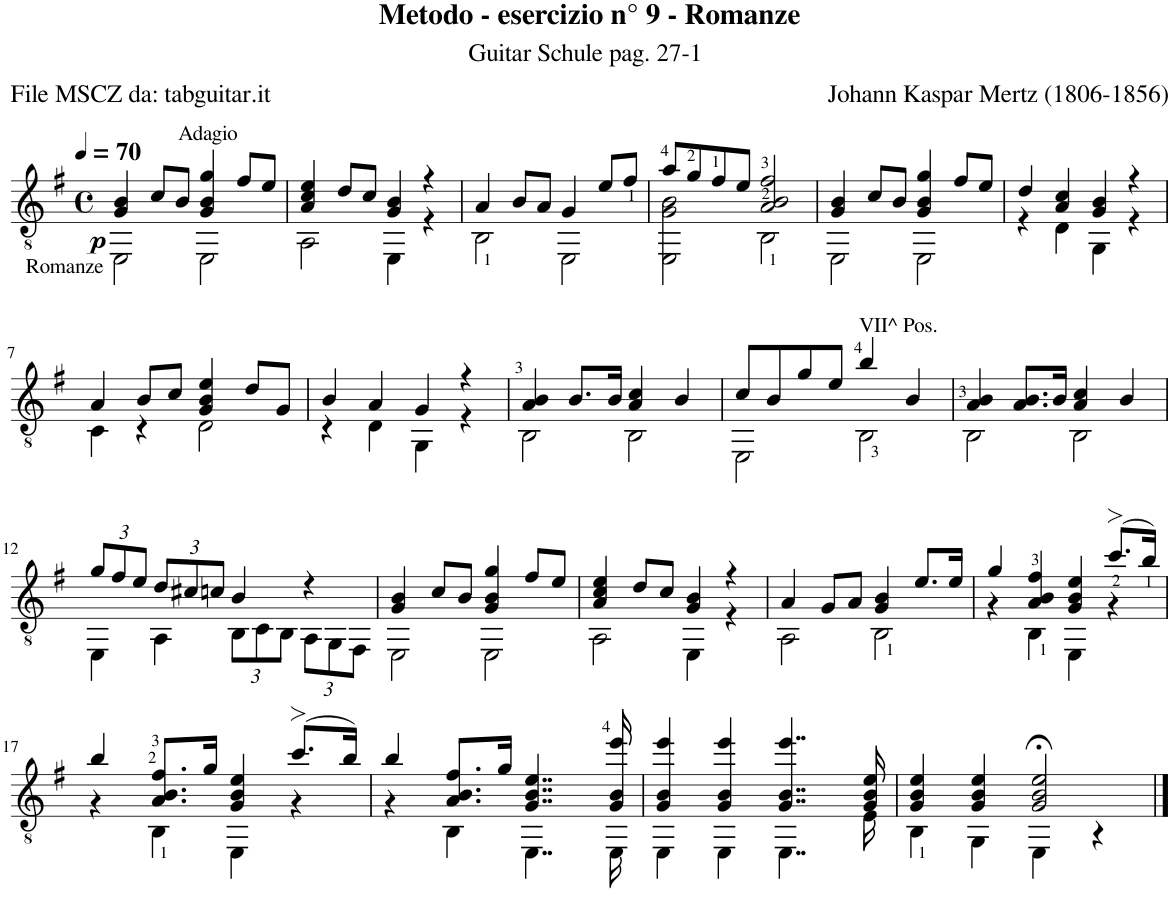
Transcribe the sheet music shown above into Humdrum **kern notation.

**kern	**dynam
*part1	*part1
*staff1	*staff1
*I"Guitar	*
*I'Guit.	*
*clefGv2	*
*k[f#]	*
*M4/4	*
*met(c)	*
*MM70	*
=1	=1
*^	*
!LO:TX:b:t=Romanze	!	!
!	!	!LO:DY:b
4G/ 4B/	2EE\	p
8c/L	.	.
!LO:TX:a:t=Adagio	!	!
8B/J	.	.
4G/ 4B/ 4g/	2EE\	.
8f#/L	.	.
8e/J	.	.
=2	=2	=2
4A/ 4c/ 4e/	2AA\	.
8d/L	.	.
8c/J	.	.
4G/ 4B/	4EE\	.
4r	4r	.
=3	=3	=3
4A/	2BB\	.
8B/L	.	.
8A/J	.	.
4G/	2EE\	.
8e/L	.	.
8f#/J	.	.
=4	=4	=4
8a/L	2EE\ 2G\ 2B\	.
8g/	.	.
8f#/	.	.
8e/J	.	.
2A/ 2B/ 2f#/	2BB\	.
=5	=5	=5
4G/ 4B/	2EE\	.
8c/L	.	.
8B/J	.	.
4G/ 4B/ 4g/	2EE\	.
8f#/L	.	.
8e/J	.	.
=6	=6	=6
4d/	4r	.
4A/ 4c/	4D\	.
4G/ 4B/	4GG\	.
4r	4r	.
!!LO:LB:g=z	!!
=7	=7	=7
4A/	4C\	.
8B/L	4r	.
8c/J	.	.
4G/ 4B/ 4e/	2D\	.
8d/L	.	.
8G/J	.	.
=8	=8	=8
4B/	4r	.
4A/	4D\	.
4G/	4GG\	.
4r	4r	.
=9	=9	=9
4A/ 4B/	2BB\	.
8.B/L	.	.
16B/Jk	.	.
4A/ 4c/	2BB\	.
4B/	.	.
=10	=10	=10
8c/L	2EE\	.
8B/	.	.
8g/	.	.
8e/J	.	.
!LO:TX:a:t=VII^ Pos.	!	!
4b/	2BB\	.
4B/	.	.
=11	=11	=11
4A/ 4B/	2BB\	.
8.A/ 8.B/L	.	.
16B/Jk	.	.
4A/ 4c/	2BB\	.
4B/	.	.
!!LO:LB:g=z	!!
=12	=12	=12
*Xbrackettup	*	*
12g/L	4EE\	.
12f#/	.	.
12e/J	.	.
12d/L	4AA\	.
12c#X/	.	.
12cn/J	.	.
4B/	12BB\L	.
.	12C\	.
.	12BB\J	.
4r	12AA\L	.
.	12GG\	.
.	12FF#\J	.
=13	=13	=13
4G/ 4B/	2EE\	.
8c/L	.	.
8B/J	.	.
4G/ 4B/ 4g/	2EE\	.
8f#/L	.	.
8e/J	.	.
=14	=14	=14
4A/ 4c/ 4e/	2AA\	.
8d/L	.	.
8c/J	.	.
4G/ 4B/	4EE\	.
4r	4r	.
=15	=15	=15
4A/	2AA\	.
8G/L	.	.
8A/J	.	.
4G/ 4B/	2BB\	.
8.e/L	.	.
16e/Jk	.	.
=16	=16	=16
4g/	4r	.
4A/ 4B/ 4f#/	4BB\	.
4G/ 4B/ 4e/	4EE\	.
(8.cc>/L	4r	.
16b/Jk)	.	.
!!LO:LB:g=z	!!
=17	=17	=17
4b/	4r	.
8.A/ 8.B/ 8.f#/L	4BB\	.
16g/Jk	.	.
4G/ 4B/ 4e/	4EE\	.
(8.cc>/L	4r	.
16b/Jk)	.	.
=18	=18	=18
4b/	4r	.
8.A/ 8.B/ 8.f#/L	4BB\	.
16g/Jk	.	.
4..G/ 4..B/ 4..e/	4..EE\	.
16G/ 16B/ 16ee/	16EE\	.
=19	=19	=19
4G/ 4B/ 4ee/	4EE\	.
4G/ 4B/ 4ee/	4EE\	.
4..G/ 4..B/ 4..ee/	4..EE\	.
16G/ 16B/ 16e/	16E\	.
=20	=20	=20
4G/ 4B/ 4e/	4BB\	.
4G/ 4B/ 4e/	4GG\	.
2G/;< 2B/;< 2e/;<	4EE\	.
.	4r	.
*v	*v	*
==	==
*-	*-
